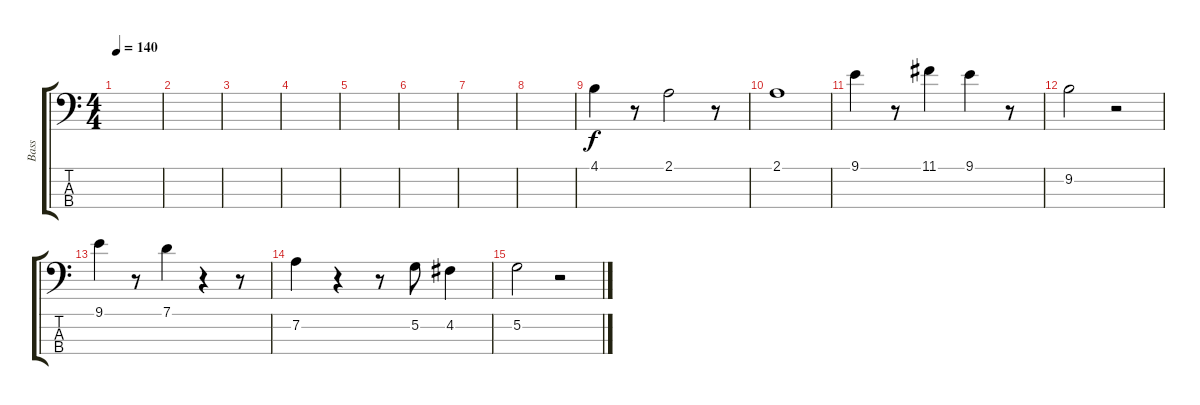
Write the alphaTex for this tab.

\track ("Bass" "Bass") {instrument electricbassfinger}
\staff {score tabs}
\tuning (G2 D2 A1 E1) {hide}
\ts (4 4)
\tempo 140
\clef f4
\ks c
|
|
|
|
|
|
|
|
4.1.4 r.8 2.1.2 r.8 |
2.1.1 |
9.1.4 r.8 11.1.4 9.1.4 r.8 |
9.2.2 r.2 |
9.1.4 r.8 7.1.4 r.4 r.8 |
7.2.4 r.4 r.8 5.2.8 4.2.4 |
5.2.2 r.2
